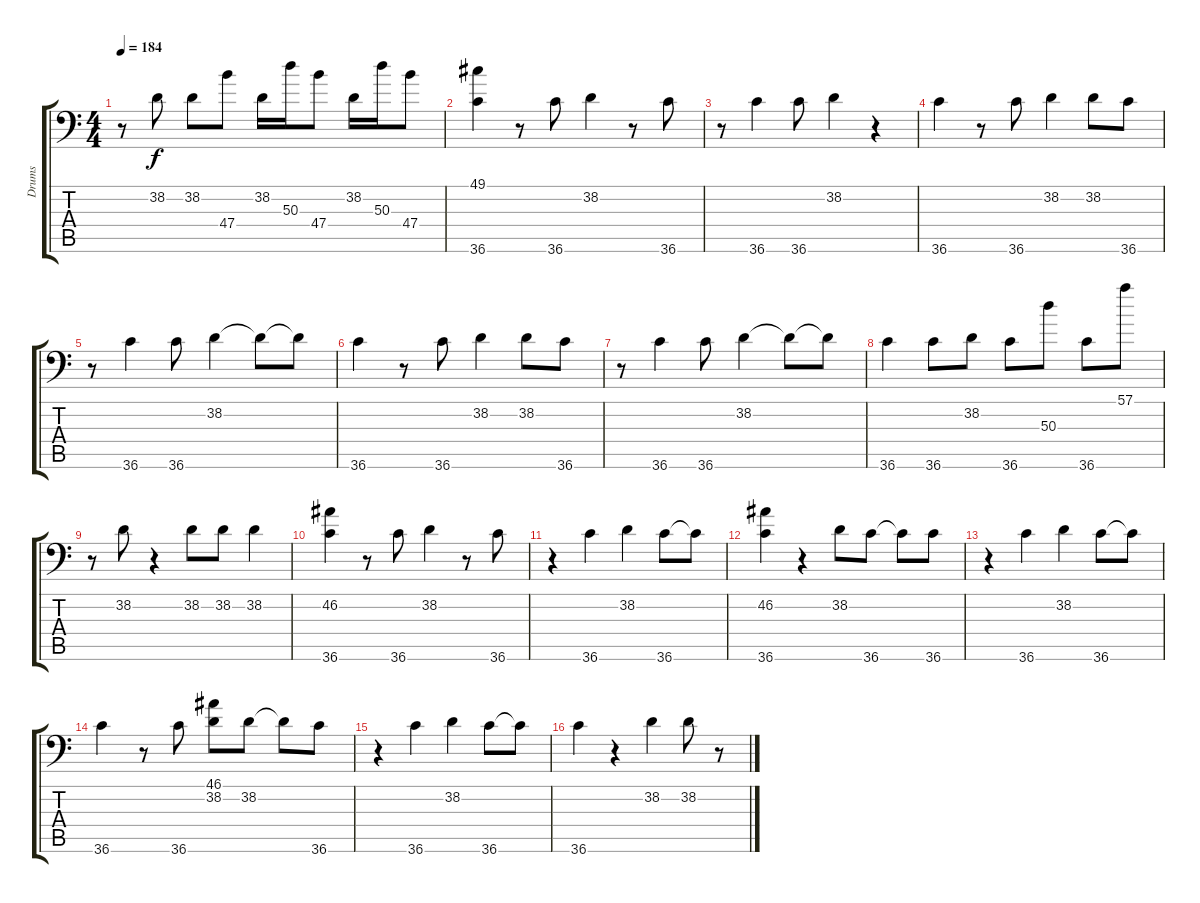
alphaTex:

\track ("Drums" "Drums") {instrument acousticgrandpiano}
\staff {score tabs}
\tuning (C-1 C-1 C-1 C-1 C-1 C-1) {hide}
\ts (4 4)
\tempo 184
\clef f4
\ks c
r.8{dy f} 38.2.8 38.2.8 47.4.8 38.2.16 50.3.16 47.4.8 38.2.16 50.3.16 47.4.8 |
(49.1 36.6).4 r.8 36.6.8 38.2.4 r.8 36.6.8 |
r.8 36.6.4 36.6.8 38.2.4 r.4 |
36.6.4 r.8 36.6.8 38.2.4 38.2.8 36.6.8 |
r.8 36.6.4 36.6.8 38.2.4 38.2{t}.8 38.2{t}.8 |
36.6.4 r.8 36.6.8 38.2.4 38.2.8 36.6.8 |
r.8 36.6.4 36.6.8 38.2.4 38.2{t}.8 38.2{t}.8 |
36.6.4 36.6.8 38.2.8 36.6.8 50.3.8 36.6.8 57.1.8 |
r.8 38.2.8 r.4 38.2.8 38.2.8 38.2.4 |
(46.2 36.6).4 r.8 36.6.8 38.2.4 r.8 36.6.8 |
r.4 36.6.4 38.2.4 36.6.8 36.6{t}.8 |
(46.2 36.6).4 r.4 38.2.8 36.6.8 36.6{t}.8 36.6.8 |
r.4 36.6.4 38.2.4 36.6.8 36.6{t}.8 |
36.6.4 r.8 36.6.8 (46.1 38.2).8 38.2.8 38.2{t}.8 36.6.8 |
r.4 36.6.4 38.2.4 36.6.8 36.6{t}.8 |
36.6.4 r.4 38.2.4 38.2.8 r.8
